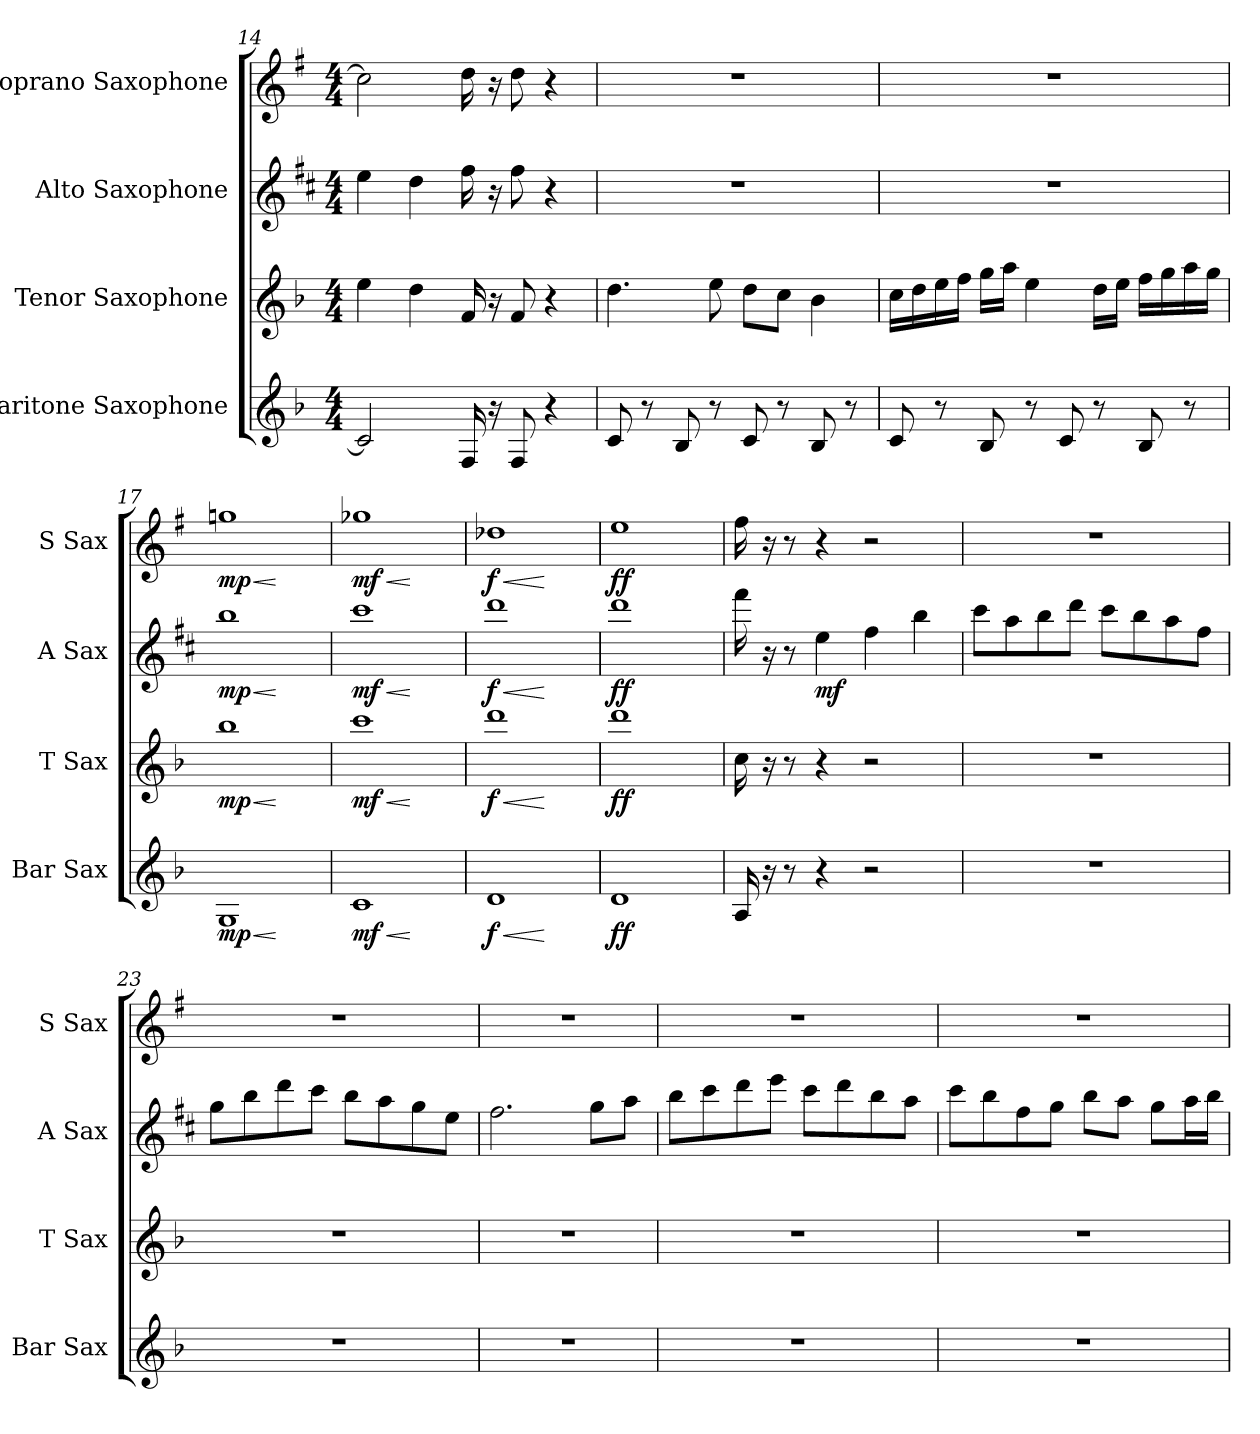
**kern	**dynam	**kern	**dynam	**kern	**dynam	**kern	**dynam
*part4	*part4	*part3	*part3	*part2	*part2	*part1	*part1
*staff4	*staff4	*staff3	*staff3	*staff2	*staff2	*staff1	*staff1
*I"Baritone Saxophone	*	*I"Tenor Saxophone	*	*I"Alto Saxophone	*	*I"Soprano Saxophone	*
*I'Bar Sax	*	*I'T Sax	*	*I'A Sax	*	*I'S Sax	*
!!LO:LB:g=z
*clefG2	*	*clefG2	*	*clefG2	*	*clefG2	*
*ITrd12c21	*	*ITrd8c14	*	*ITrd5c9	*	*ITrd1c2	*
*k[b-]	*	*k[b-]	*	*k[b-]	*	*k[b-]	*
*M4/4	*	*M4/4	*	*M4/4	*	*M4/4	*
=14	=14	=14	=14	=14	=14	=14	=14
2C/]	.	4e\	.	4g\	.	2b-\]	.
.	.	4d\	.	4f\	.	.	.
16FF/	.	16F/	.	16a\	.	16cc\	.
16r	.	16r	.	16r	.	16r	.
8FF/	.	8F/	.	8a\	.	8cc\	.
4r	.	4r	.	4r	.	4r	.
=15	=15	=15	=15	=15	=15	=15	=15
8C/	.	4.d\	.	1r	.	1r	.
8r	.	.	.	.	.	.	.
8BB-/	.	.	.	.	.	.	.
8r	.	8e\	.	.	.	.	.
8C/	.	8d\L	.	.	.	.	.
8r	.	8c\J	.	.	.	.	.
8BB-/	.	4B-\	.	.	.	.	.
8r	.	.	.	.	.	.	.
=16	=16	=16	=16	=16	=16	=16	=16
8C/	.	16c\LL	.	1r	.	1r	.
.	.	16d\	.	.	.	.	.
8r	.	16e\	.	.	.	.	.
.	.	16f\JJ	.	.	.	.	.
8BB-/	.	16g\LL	.	.	.	.	.
.	.	16a\JJ	.	.	.	.	.
8r	.	4e\	.	.	.	.	.
8C/	.	.	.	.	.	.	.
8r	.	16d\LL	.	.	.	.	.
.	.	16e\JJ	.	.	.	.	.
8BB-/	.	16f\LL	.	.	.	.	.
.	.	16g\	.	.	.	.	.
8r	.	16a\	.	.	.	.	.
.	.	16g\JJ	.	.	.	.	.
=17	=17	=17	=17	=17	=17	=17	=17
!	!LO:HP:b	!	!LO:HP:b	!	!LO:HP:b	!	!LO:HP:b
!	!LO:DY:n=1:b	!	!LO:DY:n=1:b	!	!LO:DY:n=1:b	!	!LO:DY:n=1:b
1GG	< mp	1b-	< mp	1dd	< mp	1ffn	< mp
.	[	.	[	.	[	.	[
=18	=18	=18	=18	=18	=18	=18	=18
!	!LO:HP:b	!	!LO:HP:b	!	!LO:HP:b	!	!LO:HP:b
!	!LO:DY:n=1:b	!	!LO:DY:n=1:b	!	!LO:DY:n=1:b	!	!LO:DY:n=1:b
1C	< mf	1cc	< mf	1ee	< mf	1ff-X	< mf
.	[	.	[	.	[	.	[
=19	=19	=19	=19	=19	=19	=19	=19
!	!LO:HP:b	!	!LO:HP:b	!	!LO:HP:b	!	!LO:HP:b
!	!LO:DY:n=1:b	!	!LO:DY:n=1:b	!	!LO:DY:n=1:b	!	!LO:DY:n=1:b
1D	< f	1dd	< f	1ff	< f	1cc-X	< f
.	[	.	[	.	[	.	[
=20	=20	=20	=20	=20	=20	=20	=20
!	!LO:DY:b	!	!LO:DY:b	!	!LO:DY:b	!	!LO:DY:b
1D	ff	1dd	ff	1ff	ff	1dd	ff
!!LO:LB:g=z
=21	=21	=21	=21	=21	=21	=21	=21
16AA/	.	16c\	.	16aa\	.	16ee\	.
16r	.	16r	.	16r	.	16r	.
8r	.	8r	.	8r	.	8r	.
!	!	!	!	!	!LO:DY:b	!	!
4r	.	4r	.	4g\	mf	4r	.
2r	.	2r	.	4a\	.	2r	.
.	.	.	.	4dd\	.	.	.
=22	=22	=22	=22	=22	=22	=22	=22
1r	.	1r	.	8ee\L	.	1r	.
.	.	.	.	8cc\	.	.	.
.	.	.	.	8dd\	.	.	.
.	.	.	.	8ff\J	.	.	.
.	.	.	.	8ee\L	.	.	.
.	.	.	.	8dd\	.	.	.
.	.	.	.	8cc\	.	.	.
.	.	.	.	8a\J	.	.	.
=23	=23	=23	=23	=23	=23	=23	=23
1r	.	1r	.	8b-\L	.	1r	.
.	.	.	.	8dd\	.	.	.
.	.	.	.	8ff\	.	.	.
.	.	.	.	8ee\J	.	.	.
.	.	.	.	8dd\L	.	.	.
.	.	.	.	8cc\	.	.	.
.	.	.	.	8b-\	.	.	.
.	.	.	.	8g\J	.	.	.
=24	=24	=24	=24	=24	=24	=24	=24
1r	.	1r	.	2.a\	.	1r	.
.	.	.	.	8b-\L	.	.	.
.	.	.	.	8cc\J	.	.	.
=25	=25	=25	=25	=25	=25	=25	=25
1r	.	1r	.	8dd\L	.	1r	.
.	.	.	.	8ee\	.	.	.
.	.	.	.	8ff\	.	.	.
.	.	.	.	8gg\J	.	.	.
.	.	.	.	8ee\L	.	.	.
.	.	.	.	8ff\	.	.	.
.	.	.	.	8dd\	.	.	.
.	.	.	.	8cc\J	.	.	.
!!LO:PB:g=z
=26	=26	=26	=26	=26	=26	=26	=26
1r	.	1r	.	8ee\L	.	1r	.
.	.	.	.	8dd\	.	.	.
.	.	.	.	8a\	.	.	.
.	.	.	.	8b-\J	.	.	.
.	.	.	.	8dd\L	.	.	.
.	.	.	.	8cc\J	.	.	.
.	.	.	.	8b-\L	.	.	.
.	.	.	.	16cc\L	.	.	.
.	.	.	.	16dd\JJ	.	.	.
=	=	=	=	=	=	=	=
*-	*-	*-	*-	*-	*-	*-	*-
